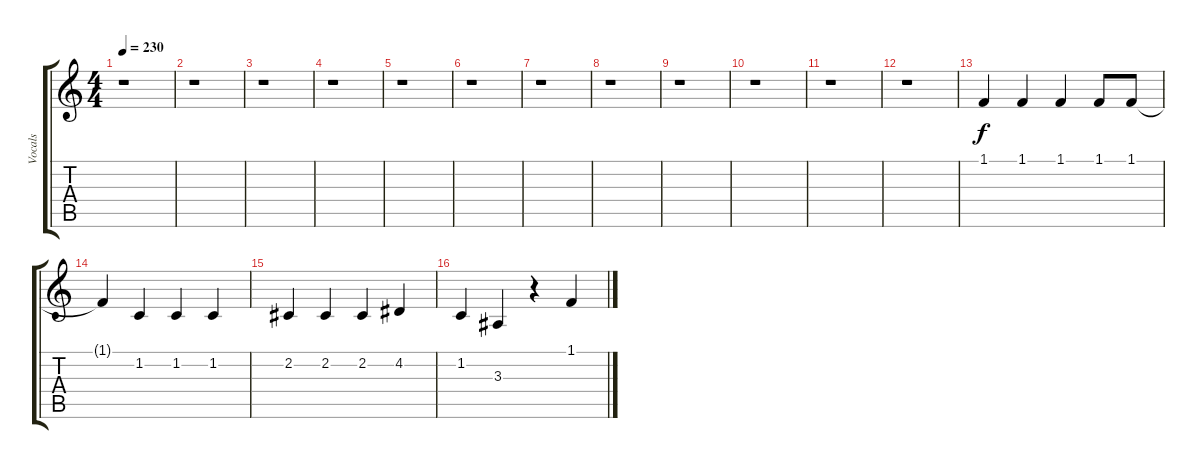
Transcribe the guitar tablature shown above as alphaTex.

\track ("Vocals" "Vocals") {instrument tenorsax}
\staff {score tabs}
\tuning (E4 B3 G3 D3 A2 E2) {hide}
\ts (4 4)
\tempo 230
\clef g2
\ks c
r.1{dy f} |
r.1 |
r.1 |
r.1 |
r.1 |
r.1 |
r.1 |
r.1 |
r.1 |
r.1 |
r.1 |
r.1 |
1.1.4 1.1.4 1.1.4 1.1.8 1.1.8 |
1.1{t}.4 1.2.4 1.2.4 1.2.4 |
2.2.4 2.2.4 2.2.4 4.2.4 |
1.2.4 3.3.4 r.4 1.1.4
